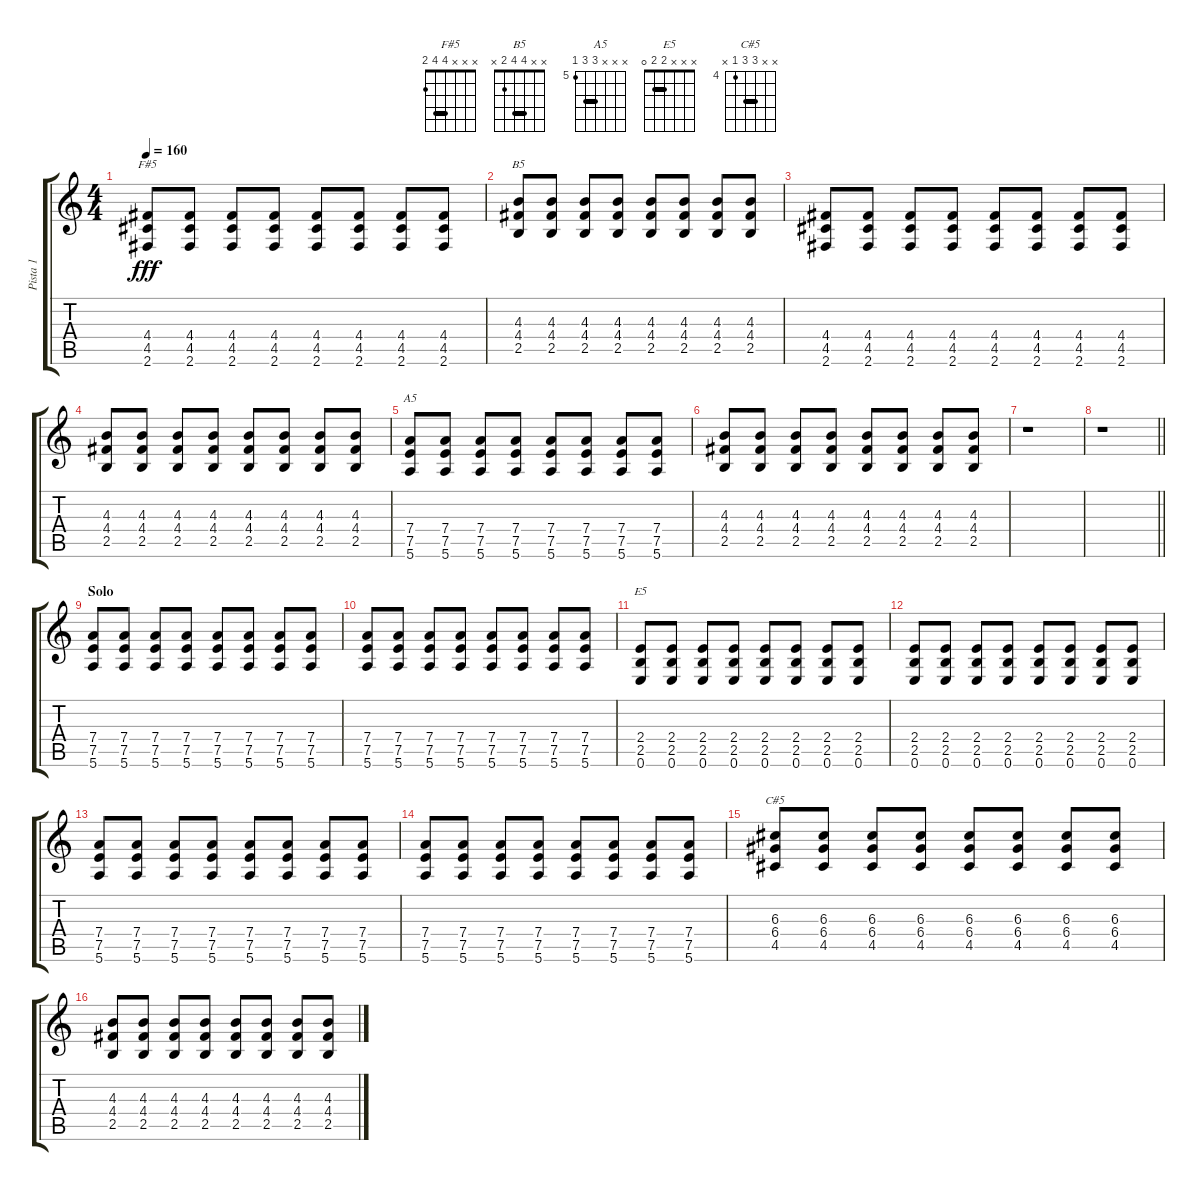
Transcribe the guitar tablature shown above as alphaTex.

\track ("Pista 1" "Pista 1") {instrument distortionguitar}
\staff {score tabs}
\tuning (E4 B3 G3 D3 A2 E2) {hide}
\chord ("F#5" x x x 4 4 2) {barre 4}
\chord ("B5" x x 4 4 2 x) {barre 4}
\chord ("A5" x x x 7 7 5) {firstfret 5 barre 7}
\chord ("E5" x x x 2 2 0) {barre 2}
\chord ("C#5" x x 6 6 4 x) {firstfret 4 barre 6}
\ts (4 4)
\tempo 160
\clef g2
\ks c
(4.4 4.5 2.6).8{ch "F#5" dy fff} (4.4 4.5 2.6).8 (4.4 4.5 2.6).8 (4.4 4.5 2.6).8 (4.4 4.5 2.6).8 (4.4 4.5 2.6).8 (4.4 4.5 2.6).8 (4.4 4.5 2.6).8 |
(4.3 4.4 2.5).8{ch "B5"} (4.3 4.4 2.5).8 (4.3 4.4 2.5).8 (4.3 4.4 2.5).8 (4.3 4.4 2.5).8 (4.3 4.4 2.5).8 (4.3 4.4 2.5).8 (4.3 4.4 2.5).8 |
(4.4 4.5 2.6).8 (4.4 4.5 2.6).8 (4.4 4.5 2.6).8 (4.4 4.5 2.6).8 (4.4 4.5 2.6).8 (4.4 4.5 2.6).8 (4.4 4.5 2.6).8 (4.4 4.5 2.6).8 |
(4.3 4.4 2.5).8 (4.3 4.4 2.5).8 (4.3 4.4 2.5).8 (4.3 4.4 2.5).8 (4.3 4.4 2.5).8 (4.3 4.4 2.5).8 (4.3 4.4 2.5).8 (4.3 4.4 2.5).8 |
(7.4 7.5 5.6).8{ch "A5"} (7.4 7.5 5.6).8 (7.4 7.5 5.6).8 (7.4 7.5 5.6).8 (7.4 7.5 5.6).8 (7.4 7.5 5.6).8 (7.4 7.5 5.6).8 (7.4 7.5 5.6).8 |
(4.3 4.4 2.5).8 (4.3 4.4 2.5).8 (4.3 4.4 2.5).8 (4.3 4.4 2.5).8 (4.3 4.4 2.5).8 (4.3 4.4 2.5).8 (4.3 4.4 2.5).8 (4.3 4.4 2.5).8 |
r.1 |
\barLineRight lightlight
r.1 |
\section ("" "Solo")
(7.4 7.5 5.6).8 (7.4 7.5 5.6).8 (7.4 7.5 5.6).8 (7.4 7.5 5.6).8 (7.4 7.5 5.6).8 (7.4 7.5 5.6).8 (7.4 7.5 5.6).8 (7.4 7.5 5.6).8 |
(7.4 7.5 5.6).8 (7.4 7.5 5.6).8 (7.4 7.5 5.6).8 (7.4 7.5 5.6).8 (7.4 7.5 5.6).8 (7.4 7.5 5.6).8 (7.4 7.5 5.6).8 (7.4 7.5 5.6).8 |
(2.4 2.5 0.6).8{ch "E5"} (2.4 2.5 0.6).8 (2.4 2.5 0.6).8 (2.4 2.5 0.6).8 (2.4 2.5 0.6).8 (2.4 2.5 0.6).8 (2.4 2.5 0.6).8 (2.4 2.5 0.6).8 |
(2.4 2.5 0.6).8 (2.4 2.5 0.6).8 (2.4 2.5 0.6).8 (2.4 2.5 0.6).8 (2.4 2.5 0.6).8 (2.4 2.5 0.6).8 (2.4 2.5 0.6).8 (2.4 2.5 0.6).8 |
(7.4 7.5 5.6).8 (7.4 7.5 5.6).8 (7.4 7.5 5.6).8 (7.4 7.5 5.6).8 (7.4 7.5 5.6).8 (7.4 7.5 5.6).8 (7.4 7.5 5.6).8 (7.4 7.5 5.6).8 |
(7.4 7.5 5.6).8 (7.4 7.5 5.6).8 (7.4 7.5 5.6).8 (7.4 7.5 5.6).8 (7.4 7.5 5.6).8 (7.4 7.5 5.6).8 (7.4 7.5 5.6).8 (7.4 7.5 5.6).8 |
(6.3 6.4 4.5).8{ch "C#5"} (6.3 6.4 4.5).8 (6.3 6.4 4.5).8 (6.3 6.4 4.5).8 (6.3 6.4 4.5).8 (6.3 6.4 4.5).8 (6.3 6.4 4.5).8 (6.3 6.4 4.5).8 |
(4.3 4.4 2.5).8 (4.3 4.4 2.5).8 (4.3 4.4 2.5).8 (4.3 4.4 2.5).8 (4.3 4.4 2.5).8 (4.3 4.4 2.5).8 (4.3 4.4 2.5).8 (4.3 4.4 2.5).8
